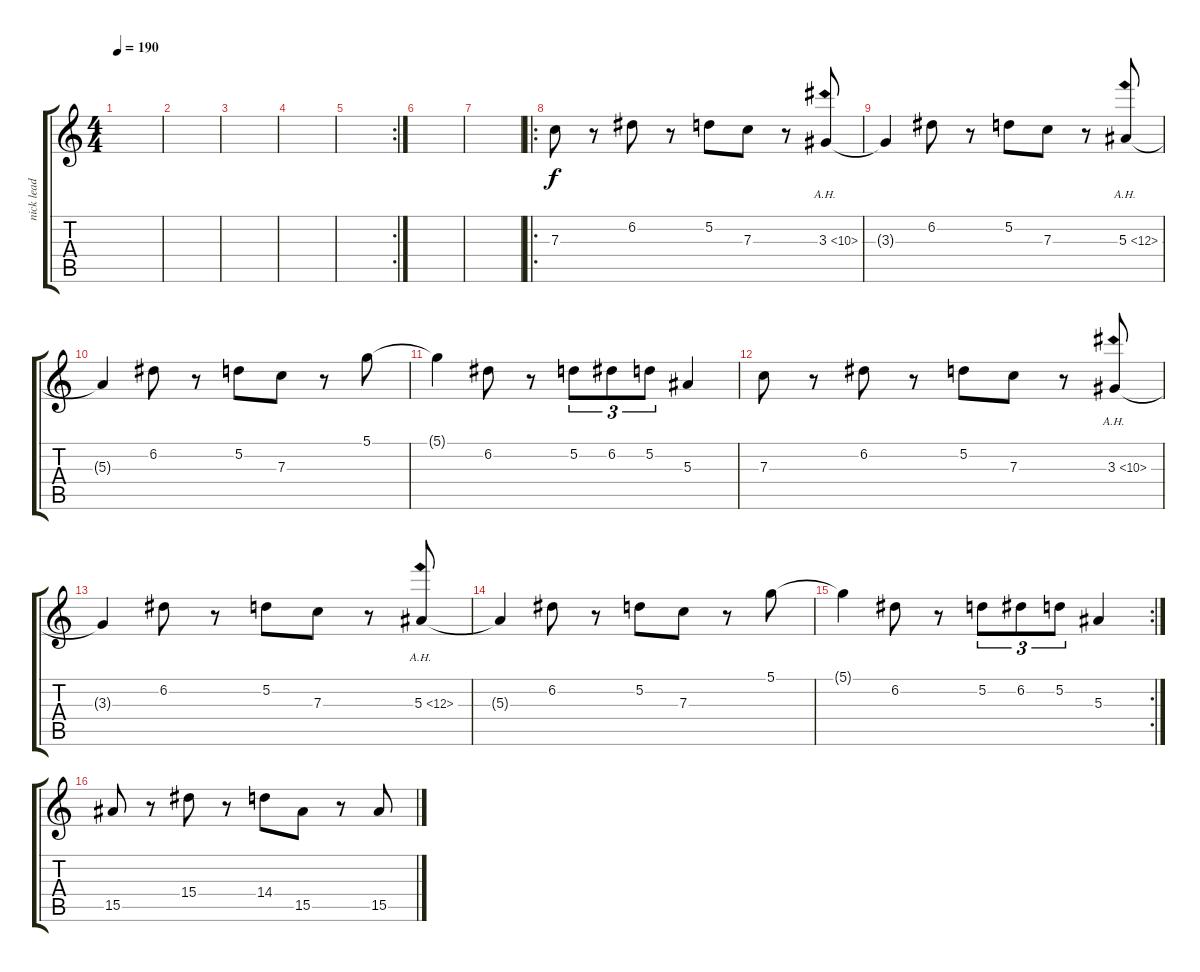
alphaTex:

\track ("nick lead" "nick lead") {instrument distortionguitar}
\staff {score tabs}
\tuning (D4 A3 F3 C3 G2 C2) {hide}
\ts (4 4)
\tempo 190
\clef g2
\ks c
|
|
|
|
\rc 2
|
|
|
\ro
7.3.8 r.8 6.2.8 r.8 5.2.8 7.3.8 r.8 3.3{ah 7}.8 |
3.3{t}.4 6.2.8 r.8 5.2.8 7.3.8 r.8 5.3{ah 7}.8 |
5.3{t}.4 6.2.8 r.8 5.2.8 7.3.8 r.8 5.1.8 |
5.1{t}.4 6.2.8 r.8 5.2.8{tu (3 2)} 6.2.8{tu (3 2)} 5.2.8{tu (3 2)} 5.3.4 |
7.3.8 r.8 6.2.8 r.8 5.2.8 7.3.8 r.8 3.3{ah 7}.8 |
3.3{t}.4 6.2.8 r.8 5.2.8 7.3.8 r.8 5.3{ah 7}.8 |
5.3{t}.4 6.2.8 r.8 5.2.8 7.3.8 r.8 5.1.8 |
\rc 2
5.1{t}.4 6.2.8 r.8 5.2.8{tu (3 2)} 6.2.8{tu (3 2)} 5.2.8{tu (3 2)} 5.3.4 |
15.5.8 r.8 15.4.8 r.8 14.4.8 15.5.8 r.8 15.5.8
